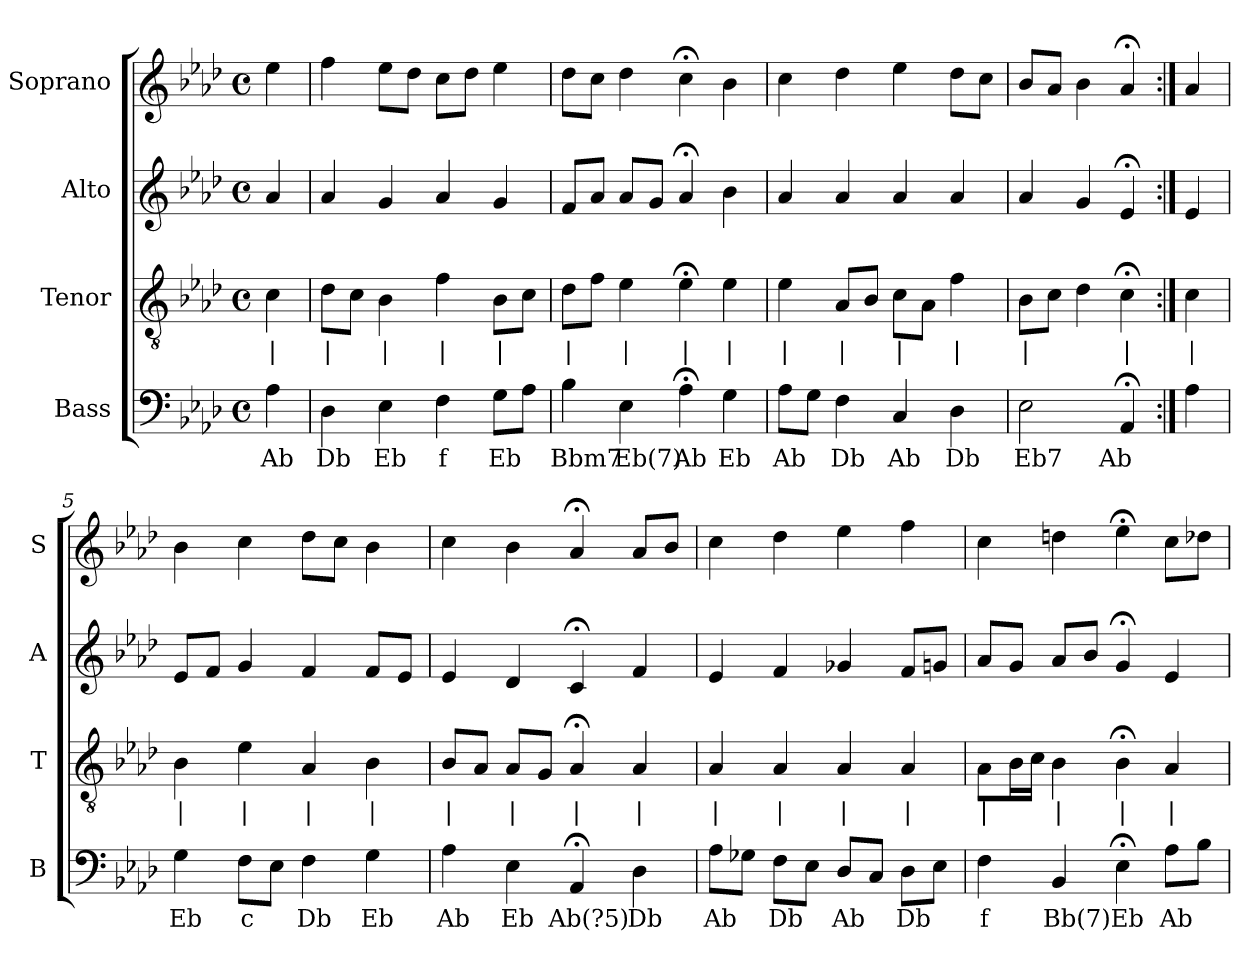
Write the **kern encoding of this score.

**kern	**text	**kern	**text	**kern	**kern
*part4	*part4	*part3	*part3	*part2	*part1
*staff4	*staff4	*staff3	*staff3	*staff2	*staff1
*I"Bass	*	*I"Tenor	*	*I"Alto	*I"Soprano
*I'B	*	*I'T	*	*I'A	*I'S
*clefF4	*	*clefGv2	*	*clefG2	*clefG2
*k[b-e-a-d-]	*	*k[b-e-a-d-]	*	*k[b-e-a-d-]	*k[b-e-a-d-]
*A-:	*	*A-:	*	*A-:	*A-:
*M4/4	*	*M4/4	*	*M4/4	*M4/4
*met(c)	*	*met(c)	*	*met(c)	*met(c)
*MM100	*	*MM100	*	*MM100	*MM100
=	=	=	=	=	=
4A-	Ab	4c	|	4a-	4ee-
=1	=1	=1	=1	=1	=1
4D-	Db	8d-L	|	4a-	4ff
.	.	8cJ	.	.	.
4E-	Eb	4B-	|	4g	8ee-L
.	.	.	.	.	8dd-J
4F	f	4f	|	4a-	8ccL
.	.	.	.	.	8dd-J
8GL	Eb	8B-L	|	4g	4ee-
8A-J	.	8cJ	.	.	.
=2	=2	=2	=2	=2	=2
4B-	Bbm7	8d-L	|	8fL	8dd-L
.	.	8fJ	.	8a-J	8ccJ
4E-	Eb(7)	4e-	|	8a-L	4dd-
.	.	.	.	8gJ	.
4A-;<	Ab	4e-;<	|	4a-;<	4cc;<
4G	Eb	4e-	|	4b-	4b-
=3	=3	=3	=3	=3	=3
8A-L	Ab	4e-	|	4a-	4cc
8GJ	.	.	.	.	.
4F	Db	8A-L	|	4a-	4dd-
.	.	8B-J	.	.	.
4C	Ab	8cL	|	4a-	4ee-
.	.	8A-J	.	.	.
4D-	Db	4f	|	4a-	8dd-L
.	.	.	.	.	8ccJ
=4	=4	=4	=4	=4	=4
2E-	Eb7	8B-L	|	4a-	8b-L
.	.	8cJ	.	.	8a-J
.	.	4d-	.	4g	4b-
4AA-;<	Ab	4c;<	|	4e-;<	4a-;<
=:|!	=:|!	=:|!	=:|!	=:|!	=:|!
4A-	.	4c	|	4e-	4a-
=5	=5	=5	=5	=5	=5
4G	Eb	4B-	|	8e-L	4b-
.	.	.	.	8fJ	.
8FL	c	4e-	|	4g	4cc
8E-J	.	.	.	.	.
4F	Db	4A-	|	4f	8dd-L
.	.	.	.	.	8ccJ
4G	Eb	4B-	|	8fL	4b-
.	.	.	.	8e-J	.
=6	=6	=6	=6	=6	=6
4A-	Ab	8B-L	|	4e-	4cc
.	.	8A-J	.	.	.
4E-	Eb	8A-L	|	4d-	4b-
.	.	8GJ	.	.	.
4AA-;<	Ab(?5)	4A-;<	|	4c;<	4a-;<
4D-	Db	4A-	|	4f	8a-L
.	.	.	.	.	8b-J
=7	=7	=7	=7	=7	=7
8A-L	Ab	4A-	|	4e-	4cc
8G-XJ	.	.	.	.	.
8FL	Db	4A-	|	4f	4dd-
8E-J	.	.	.	.	.
8D-L	Ab	4A-	|	4g-X	4ee-
8CJ	.	.	.	.	.
8D-L	Db	4A-	|	8fL	4ff
8E-J	.	.	.	8gnJ	.
=8	=8	=8	=8	=8	=8
4F	f	8A-L	|	8a-L	4cc
.	.	16B-L	.	8gJ	.
.	.	16cJJ	.	.	.
4BB-	Bb(7)	4B-	|	8a-L	4ddn
.	.	.	.	8b-J	.
4E-;<	Eb	4B-;<	|	4g;<	4ee-;<
8A-L	Ab	4A-	|	4e-	8ccL
8B-J	.	.	.	.	8dd-XJ
=	=	=	=	=	=
*-	*-	*-	*-	*-	*-
